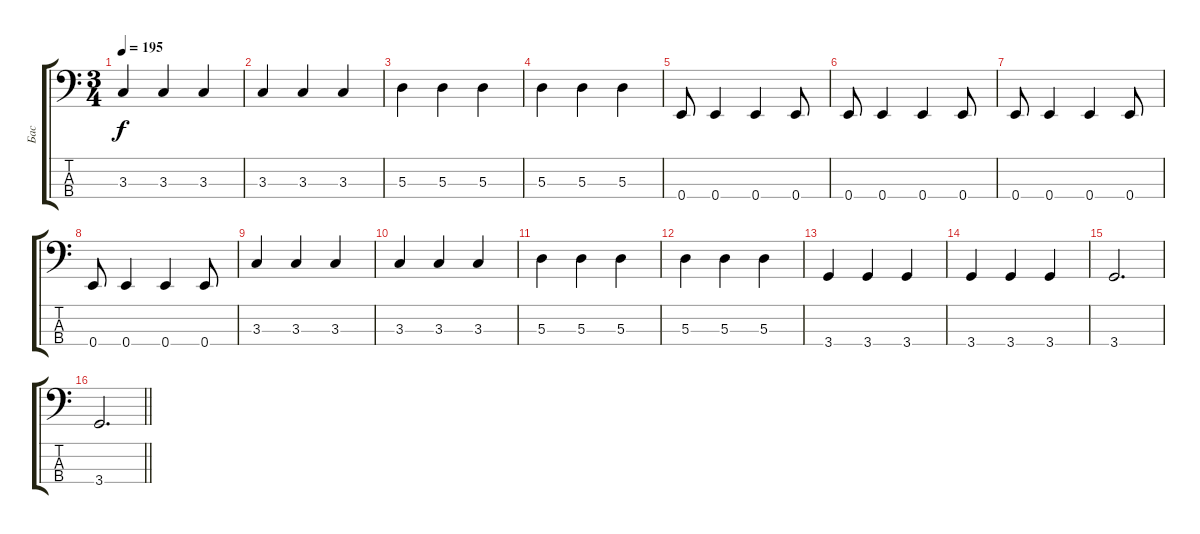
\track ("Бас" "Бас") {instrument electricbassfinger}
\staff {score tabs}
\tuning (G2 D2 A1 E1) {hide}
\ts (3 4)
\tempo 195
\clef f4
\ks c
3.3.4{dy f} 3.3.4 3.3.4 |
3.3.4 3.3.4 3.3.4 |
5.3.4 5.3.4 5.3.4 |
5.3.4 5.3.4 5.3.4 |
0.4.8 0.4.4 0.4.4 0.4.8 |
0.4.8 0.4.4 0.4.4 0.4.8 |
0.4.8 0.4.4 0.4.4 0.4.8 |
0.4.8 0.4.4 0.4.4 0.4.8 |
3.3.4 3.3.4 3.3.4 |
3.3.4 3.3.4 3.3.4 |
5.3.4 5.3.4 5.3.4 |
5.3.4 5.3.4 5.3.4 |
3.4.4 3.4.4 3.4.4 |
3.4.4 3.4.4 3.4.4 |
3.4.2{d} |
\barLineRight lightlight
3.4.2{d}
